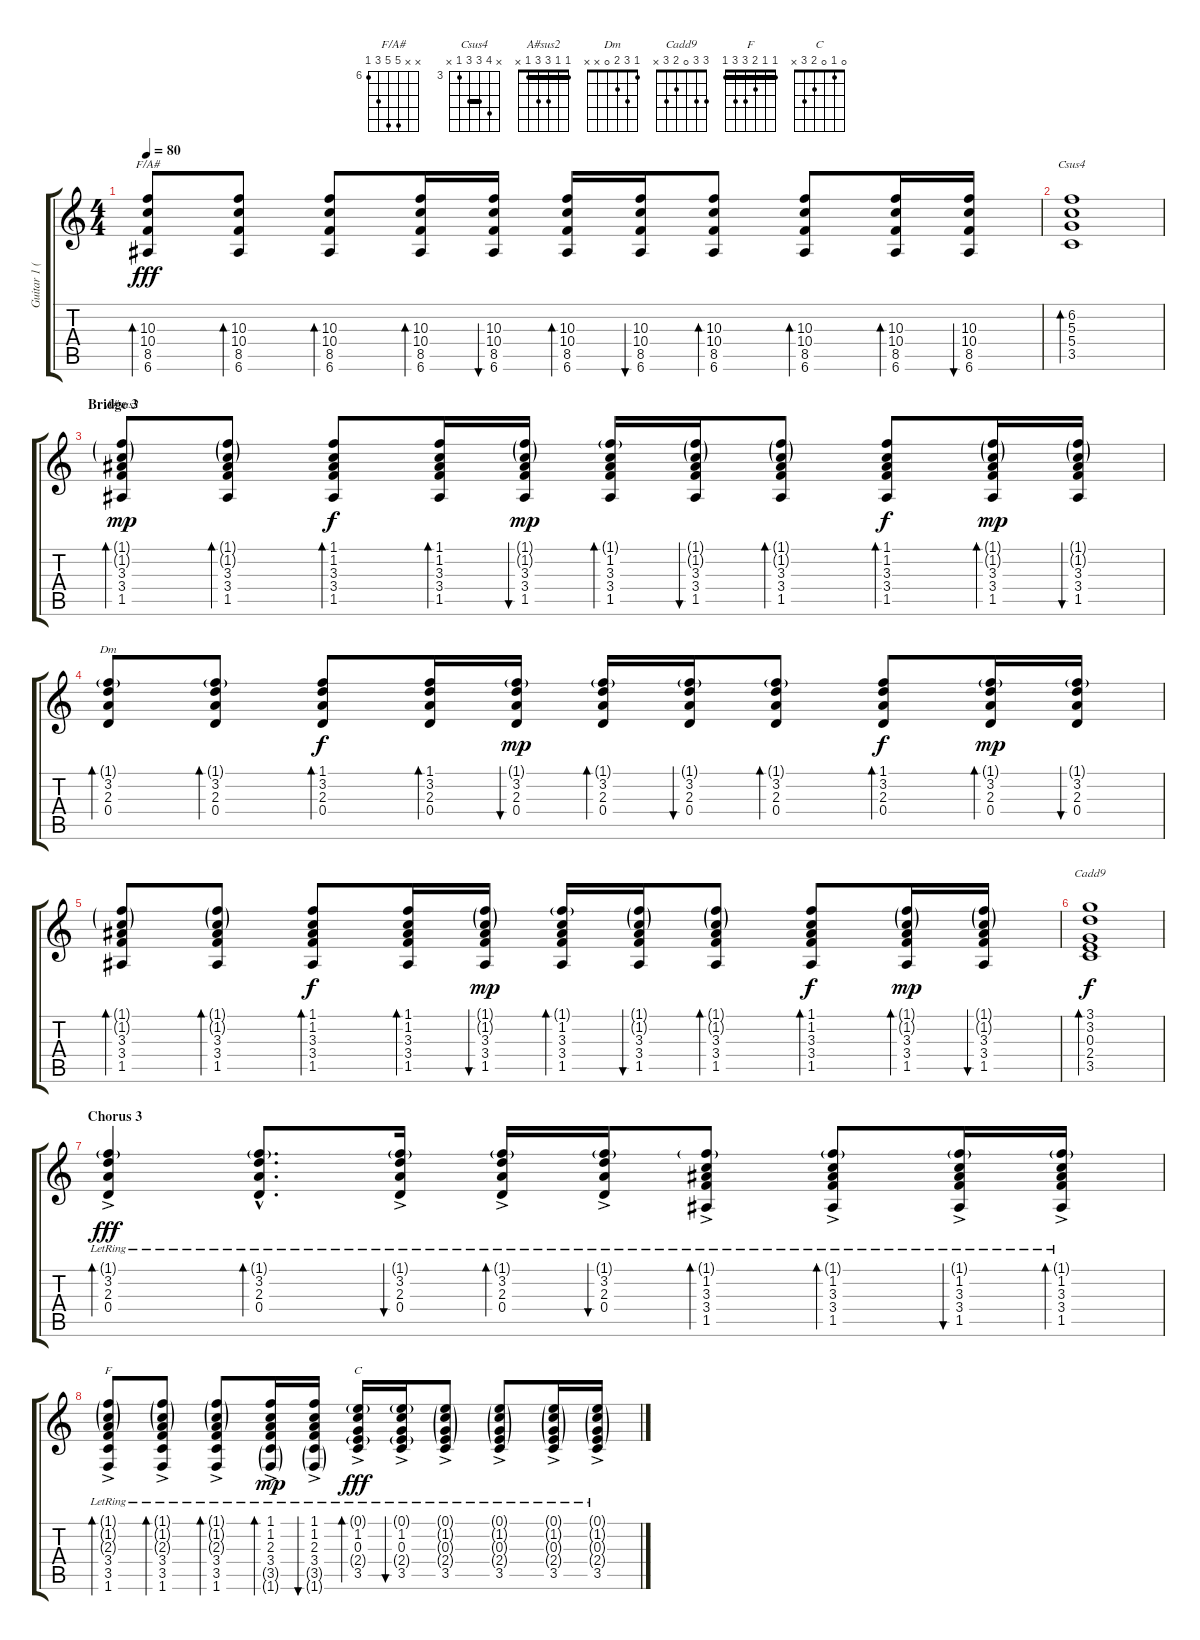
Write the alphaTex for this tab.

\track ("Guitar 1 (Craig Wood)" "Guitar 1 (") {instrument acousticguitarnylon}
\staff {score tabs}
\tuning (E4 B3 G3 D3 A2 E2) {hide}
\chord ("F/A#" x x 10 10 8 6) {firstfret 6}
\chord ("Csus4" x 6 5 5 3 x) {firstfret 3 barre 5}
\chord ("A#sus2" 1 1 3 3 1 x) {barre 1}
\chord ("Dm" 1 3 2 0 x x)
\chord ("Cadd9" 3 3 0 2 3 x)
\chord ("F" 1 1 2 3 3 1) {barre 1}
\chord ("C" 0 1 0 2 3 x)
\ts (4 4)
\tempo 80
\clef g2
\ks c
(10.3 10.4 8.5 6.6).8{bd 30 ch "F/A#" dy fff} (10.3 10.4 8.5 6.6).8{bd 30} (10.3 10.4 8.5 6.6).8{bd 30} (10.3 10.4 8.5 6.6).16{bd 30} (10.3 10.4 8.5 6.6).16{bu 30} (10.3 10.4 8.5 6.6).16{bd 30} (10.3 10.4 8.5 6.6).16{bu 30} (10.3 10.4 8.5 6.6).8{bd 30} (10.3 10.4 8.5 6.6).8{bd 30} (10.3 10.4 8.5 6.6).16{bd 30} (10.3 10.4 8.5 6.6).16{bu 30} |
(6.2 5.3 5.4 3.5).1{bd 120 ch "Csus4"} |
\section ("" "Bridge 3")
(1.1{g} 1.2{g} 3.3 3.4 1.5).8{bd 30 ch "A#sus2" dy mp} (1.1{g} 1.2{g} 3.3 3.4 1.5).8{bd 30} (1.1 1.2 3.3 3.4 1.5).8{bd 30 dy f} (1.1 1.2 3.3 3.4 1.5).16{bd 30} (1.1{g} 1.2{g} 3.3 3.4 1.5).16{bu 30 dy mp} (1.1{g} 1.2 3.3 3.4 1.5).16{bd 30} (1.1{g} 1.2{g} 3.3 3.4 1.5).16{bu 30} (1.1{g} 1.2{g} 3.3 3.4 1.5).8{bd 30} (1.1 1.2 3.3 3.4 1.5).8{bd 30 dy f} (1.1{g} 1.2{g} 3.3 3.4 1.5).16{bd 30 dy mp} (1.1{g} 1.2{g} 3.3 3.4 1.5).16{bu 30} |
(1.1{g} 3.2 2.3 0.4).8{bd 30 ch "Dm"} (1.1{g} 3.2 2.3 0.4).8{bd 30} (1.1 3.2 2.3 0.4).8{bd 30 dy f} (1.1 3.2 2.3 0.4).16{bd 30} (1.1{g} 3.2 2.3 0.4).16{bu 30 dy mp} (1.1{g} 3.2 2.3 0.4).16{bd 30} (1.1{g} 3.2 2.3 0.4).16{bu 30} (1.1{g} 3.2 2.3 0.4).8{bd 30} (1.1 3.2 2.3 0.4).8{bd 30 dy f} (1.1{g} 3.2 2.3 0.4).16{bd 30 dy mp} (1.1{g} 3.2 2.3 0.4).16{bu 30} |
(1.1{g} 1.2{g} 3.3 3.4 1.5).8{bd 30} (1.1{g} 1.2{g} 3.3 3.4 1.5).8{bd 30} (1.1 1.2 3.3 3.4 1.5).8{bd 30 dy f} (1.1 1.2 3.3 3.4 1.5).16{bd 30} (1.1{g} 1.2{g} 3.3 3.4 1.5).16{bu 30 dy mp} (1.1{g} 1.2 3.3 3.4 1.5).16{bd 30} (1.1{g} 1.2{g} 3.3 3.4 1.5).16{bu 30} (1.1{g} 1.2{g} 3.3 3.4 1.5).8{bd 30} (1.1 1.2 3.3 3.4 1.5).8{bd 30 dy f} (1.1{g} 1.2{g} 3.3 3.4 1.5).16{bd 30 dy mp} (1.1{g} 1.2{g} 3.3 3.4 1.5).16{bu 30} |
(3.1 3.2 0.3 2.4 3.5).1{bd 120 ch "Cadd9" dy f} |
\section ("" "Chorus 3")
(1.1{g lr} 3.2{ac lr} 2.3{ac lr} 0.4{ac lr}).4{bd 60 dy fff volume 13} (1.1{g hac lr} 3.2{hac lr} 2.3{hac lr} 0.4{hac lr}).8{d bd 30} (1.1{g lr} 3.2{lr} 2.3{lr} 0.4{ac lr}).16{bu 30} (1.1{g lr} 3.2{lr} 2.3{lr} 0.4{ac lr}).16{bd 30} (1.1{g lr} 3.2{lr} 2.3{lr} 0.4{ac lr}).16{bu 30} (1.1{g lr} 1.2{lr} 3.3{lr} 3.4{ac lr} 1.5).8{bd 30} (1.1{g lr} 1.2{lr} 3.3{lr} 3.4{ac lr} 1.5).8{bd 30} (1.1{g lr} 1.2{lr} 3.3{lr} 3.4{ac lr} 1.5).16{bu 30} (1.1{g lr} 1.2{lr} 3.3{lr} 3.4{ac lr} 1.5).16{bd 30} |
(1.1{g lr} 1.2{g lr} 2.3{g lr} 3.4 3.5{lr} 1.6{ac lr}).8{bd 30 ch "F"} (1.1{g lr} 1.2{g lr} 2.3{g lr} 3.4{lr} 3.5{lr} 1.6{ac lr}).8{bd 30} (1.1{g lr} 1.2{g lr} 2.3{g lr} 3.4{lr} 3.5{lr} 1.6{ac lr}).8{bd 30} (1.1{lr} 1.2{lr} 2.3{lr} 3.4{ac lr} 3.5{g lr} 1.6{g lr}).16{bd 30 dy mp} (1.1{lr} 1.2{lr} 2.3{lr} 3.4{ac lr} 3.5{g lr} 1.6{g lr}).16{bu 30} (0.1{g lr} 1.2{lr} 0.3{lr} 2.4{g lr} 3.5{ac lr}).16{bd 30 ch "C" dy fff} (0.1{g lr} 1.2{lr} 0.3{lr} 2.4{g lr} 3.5{ac lr}).16{bu 30} (0.1{g lr} 1.2{g lr} 0.3{g lr} 2.4{g lr} 3.5{ac lr}).8 (0.1{g lr} 1.2{g lr} 0.3{g lr} 2.4{g lr} 3.5{ac lr}).8 (0.1{g lr} 1.2{g lr} 0.3{g lr} 2.4{g lr} 3.5{ac lr}).16 (0.1{g lr} 1.2{g lr} 0.3{g lr} 2.4{g lr} 3.5{ac}).16
